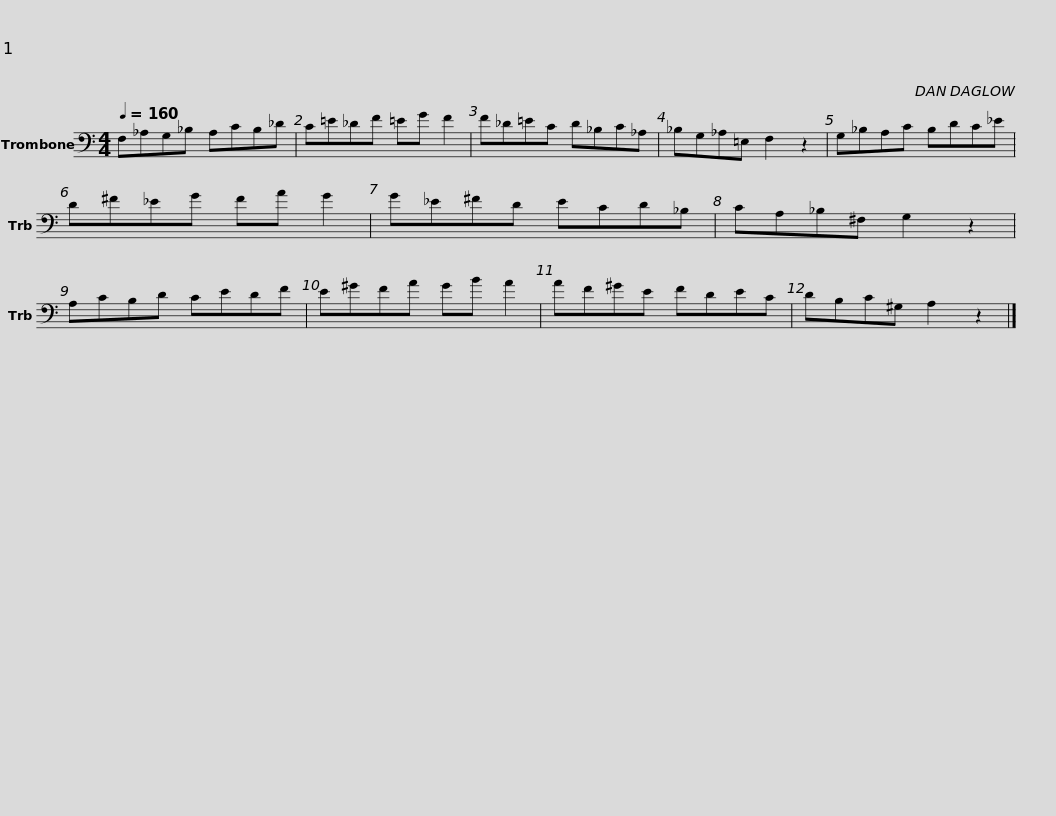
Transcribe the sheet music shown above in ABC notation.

X:1
L:1/8
Q:1/4=160
M:4/4
I:linebreak $
K:C
V:1 bass
V:1
 F,_A,G,_B, A,CB,_D | C!courtesy!=E_DF !courtesy!=EG F2 | F_D!courtesy!=EC D_B,C_A, | _B,G,_A,!courtesy!=E, F,2 z2 |$ G,_B,A,C B,DC_E | %5
 D^F_EG FA G2 | G_E^FD ECD_B, | CA,_B,!courtesy!^F, G,2 z2 |$ A,CB,D CEDF | E^GFA GB A2 | %10
 AF^GE FDEC | DB,C!courtesy!^G, A,2 z2 |] %12
